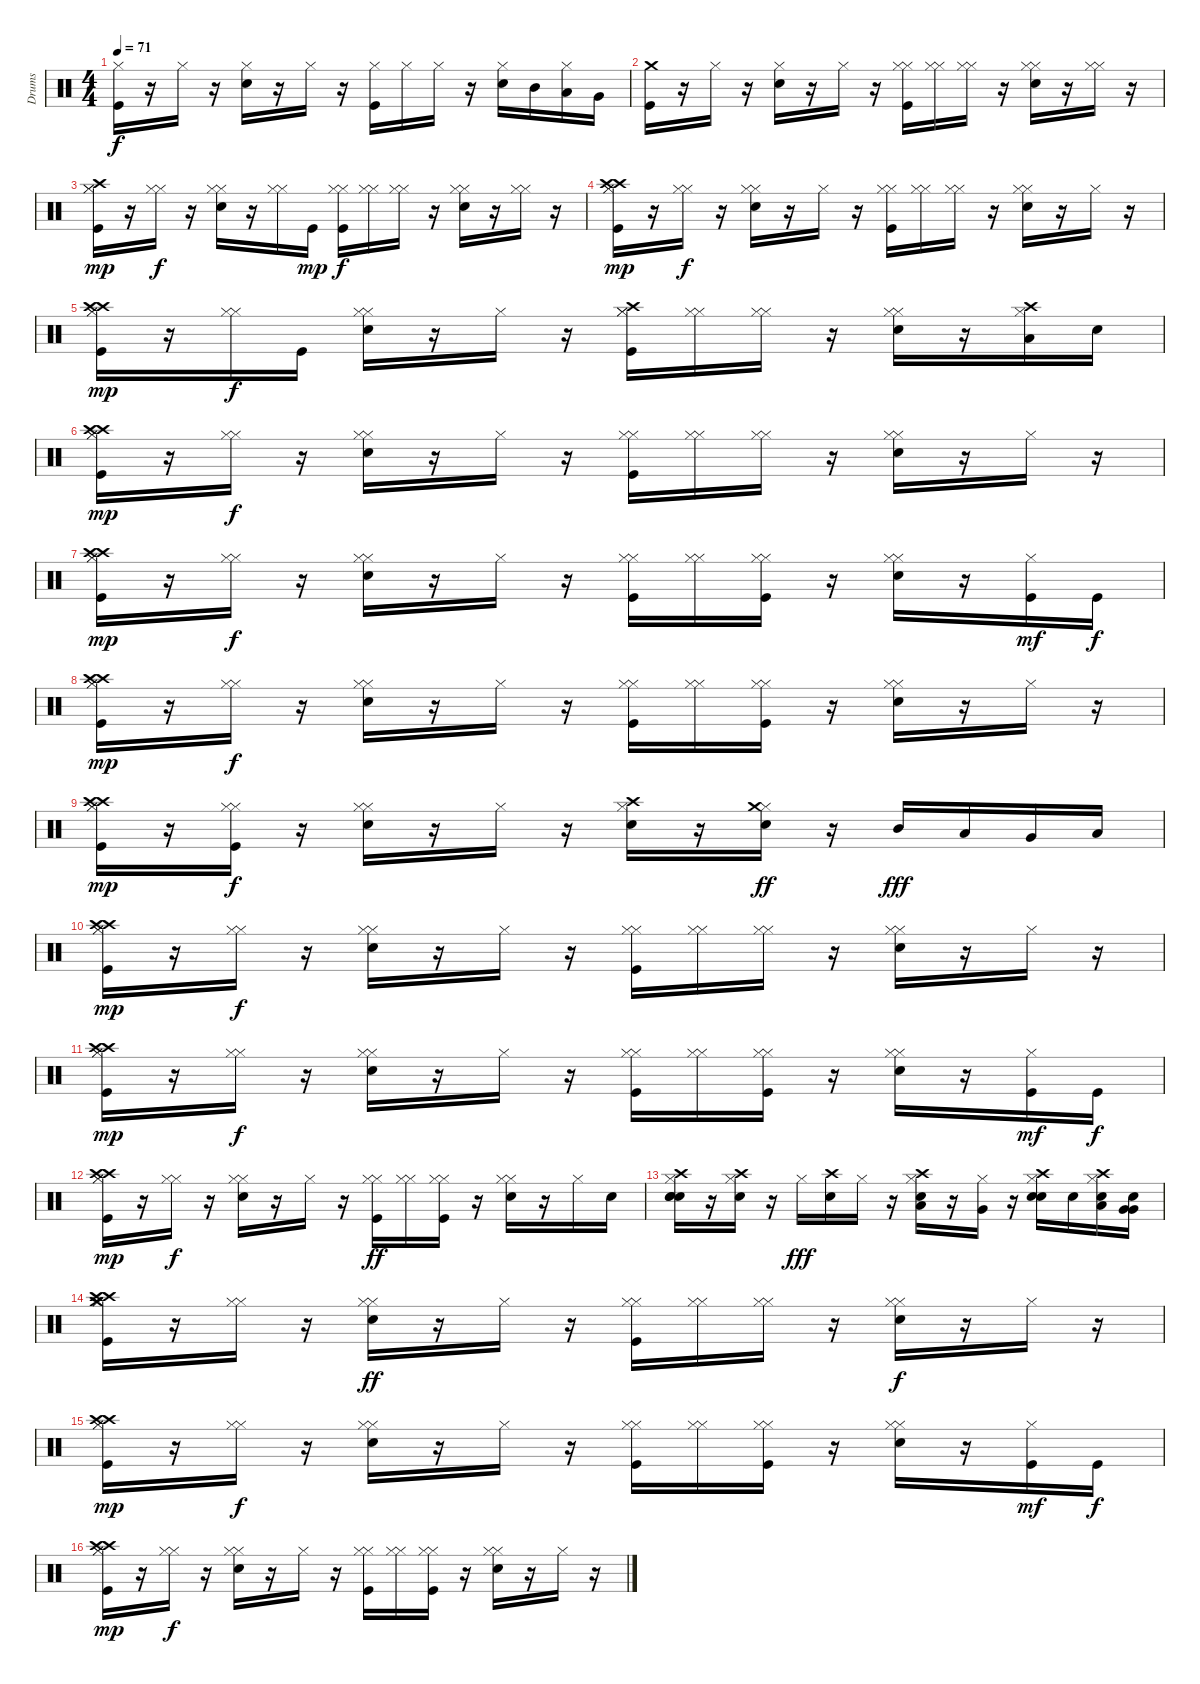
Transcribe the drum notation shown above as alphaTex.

\track ("Drums" "Drums") {instrument percussion}
\staff {score}
\articulation defaults
\ts (4 4)
\tempo 71
\clef neutral
\ks c
("Kick (hit)" "Hi-Hat (closed)").16{dy f} r.16 "Hi-Hat (closed)".16 r.16 ("Snare (hit) 2" "Hi-Hat (closed)").16 r.16 "Hi-Hat (closed)".16 r.16 ("Kick (hit)" "Hi-Hat (closed)").16 "Hi-Hat (closed)".16 "Hi-Hat (closed)".16 r.16 ("Hi-Hat (closed)" "Snare (hit) 2").16 "Mid Tom (hit)".16 ("Hi-Hat (closed)" "Low Tom (hit)").16 "Very Low Tom (hit)".16 |
("Kick (hit)" "Crash medium (hit)").16 r.16 "Hi-Hat (closed)".16 r.16 ("Hi-Hat (closed)" "Snare (hit) 2").16 r.16 "Hi-Hat (closed)".16 r.16 ("Hi-Hat (closed)" "Hi-Hat (closed)" "Kick (hit)").16 ("Hi-Hat (closed)" "Hi-Hat (closed)").16 ("Hi-Hat (closed)" "Hi-Hat (closed)").16 r.16 ("Hi-Hat (closed)" "Hi-Hat (closed)" "Snare (hit) 2").16 r.16 ("Hi-Hat (closed)" "Hi-Hat (closed)").16 r.16 |
("Hi-Hat (closed)" "Kick (hit)" "Crash high (hit)" "Hi-Hat (closed)").16{dy mp} r.16 ("Hi-Hat (closed)" "Hi-Hat (closed)").16{dy f} r.16 ("Hi-Hat (closed)" "Snare (hit) 2" "Hi-Hat (closed)").16 r.16 ("Hi-Hat (closed)" "Hi-Hat (closed)").16 "Kick (hit)".16{dy mp} ("Hi-Hat (closed)" "Kick (hit)" "Hi-Hat (closed)").16{dy f} ("Hi-Hat (closed)" "Hi-Hat (closed)").16 ("Hi-Hat (closed)" "Hi-Hat (closed)").16 r.16 ("Hi-Hat (closed)" "Snare (hit) 2" "Hi-Hat (closed)").16 r.16 ("Hi-Hat (closed)" "Hi-Hat (closed)").16 r.16 |
("Hi-Hat (closed)" "Crash high (hit)" "Hi-Hat (closed)" "Kick (hit)" "Crash high (hit)").16{dy mp} r.16 ("Hi-Hat (closed)" "Hi-Hat (closed)").16{dy f} r.16 ("Hi-Hat (closed)" "Hi-Hat (closed)" "Snare (hit) 2").16 r.16 "Hi-Hat (closed)".16 r.16 ("Hi-Hat (closed)" "Hi-Hat (closed)" "Kick (hit)").16 ("Hi-Hat (closed)" "Hi-Hat (closed)").16 ("Hi-Hat (closed)" "Hi-Hat (closed)").16 r.16 ("Hi-Hat (closed)" "Hi-Hat (closed)" "Snare (hit) 2").16 r.16 "Hi-Hat (closed)".16 r.16 |
("Hi-Hat (closed)" "Crash high (hit)" "Hi-Hat (closed)" "Kick (hit)" "Crash high (hit)").16{dy mp} r.16 ("Hi-Hat (closed)" "Hi-Hat (closed)").16{dy f} "Kick (hit)".16 ("Hi-Hat (closed)" "Hi-Hat (closed)" "Snare (hit) 2").16 r.16 "Hi-Hat (closed)".16 r.16 ("Crash high (hit)" "Hi-Hat (closed)" "Hi-Hat (closed)" "Kick (hit)").16 ("Hi-Hat (closed)" "Hi-Hat (closed)").16 ("Hi-Hat (closed)" "Hi-Hat (closed)").16 r.16 ("Hi-Hat (closed)" "Hi-Hat (closed)" "Snare (hit) 2").16 r.16 ("Crash high (hit)" "Low Tom (hit)" "Hi-Hat (closed)").16 "Snare (hit) 2".16 |
("Hi-Hat (closed)" "Crash high (hit)" "Hi-Hat (closed)" "Kick (hit)" "Crash high (hit)").16{dy mp} r.16 ("Hi-Hat (closed)" "Hi-Hat (closed)").16{dy f} r.16 ("Hi-Hat (closed)" "Hi-Hat (closed)" "Snare (hit) 2").16 r.16 "Hi-Hat (closed)".16 r.16 ("Hi-Hat (closed)" "Hi-Hat (closed)" "Kick (hit)").16 ("Hi-Hat (closed)" "Hi-Hat (closed)").16 ("Hi-Hat (closed)" "Hi-Hat (closed)").16 r.16 ("Hi-Hat (closed)" "Hi-Hat (closed)" "Snare (hit) 2").16 r.16 "Hi-Hat (closed)".16 r.16 |
("Hi-Hat (closed)" "Crash high (hit)" "Hi-Hat (closed)" "Kick (hit)" "Crash high (hit)").16{dy mp} r.16 ("Hi-Hat (closed)" "Hi-Hat (closed)").16{dy f} r.16 ("Hi-Hat (closed)" "Hi-Hat (closed)" "Snare (hit) 2").16 r.16 "Hi-Hat (closed)".16 r.16 ("Hi-Hat (closed)" "Hi-Hat (closed)" "Kick (hit)").16 ("Hi-Hat (closed)" "Hi-Hat (closed)").16 ("Kick (hit)" "Hi-Hat (closed)" "Hi-Hat (closed)").16 r.16 ("Hi-Hat (closed)" "Hi-Hat (closed)" "Snare (hit) 2").16 r.16 ("Kick (hit)" "Hi-Hat (closed)").16{dy mf} "Kick (hit)".16{dy f} |
("Hi-Hat (closed)" "Crash high (hit)" "Hi-Hat (closed)" "Kick (hit)" "Crash high (hit)").16{dy mp} r.16 ("Hi-Hat (closed)" "Hi-Hat (closed)").16{dy f} r.16 ("Hi-Hat (closed)" "Hi-Hat (closed)" "Snare (hit) 2").16 r.16 "Hi-Hat (closed)".16 r.16 ("Hi-Hat (closed)" "Hi-Hat (closed)" "Kick (hit)").16 ("Hi-Hat (closed)" "Hi-Hat (closed)").16 ("Kick (hit)" "Hi-Hat (closed)" "Hi-Hat (closed)").16 r.16 ("Hi-Hat (closed)" "Hi-Hat (closed)" "Snare (hit) 2").16 r.16 "Hi-Hat (closed)".16 r.16 |
("Hi-Hat (closed)" "Crash high (hit)" "Hi-Hat (closed)" "Kick (hit)" "Crash high (hit)").16{dy mp} r.16 ("Kick (hit)" "Hi-Hat (closed)" "Hi-Hat (closed)").16{dy f} r.16 ("Hi-Hat (closed)" "Hi-Hat (closed)" "Snare (hit) 2").16 r.16 "Hi-Hat (closed)".16 r.16 ("Snare (hit) 2" "Hi-Hat (closed)" "Crash high (hit)").16 r.16 ("Snare (hit) 2" "Hi-Hat (closed)" "Crash medium (hit)").16{dy ff} r.16 "Mid Tom (hit)".16{dy fff} "Low Tom (hit)".16 "Very Low Tom (hit)".16 "Low Floor Tom (hit)".16 |
("Hi-Hat (closed)" "Crash high (hit)" "Hi-Hat (closed)" "Kick (hit)" "Crash high (hit)").16{dy mp} r.16 ("Hi-Hat (closed)" "Hi-Hat (closed)").16{dy f} r.16 ("Hi-Hat (closed)" "Hi-Hat (closed)" "Snare (hit) 2").16 r.16 "Hi-Hat (closed)".16 r.16 ("Hi-Hat (closed)" "Hi-Hat (closed)" "Kick (hit)").16 ("Hi-Hat (closed)" "Hi-Hat (closed)").16 ("Hi-Hat (closed)" "Hi-Hat (closed)").16 r.16 ("Hi-Hat (closed)" "Hi-Hat (closed)" "Snare (hit) 2").16 r.16 "Hi-Hat (closed)".16 r.16 |
("Hi-Hat (closed)" "Crash high (hit)" "Hi-Hat (closed)" "Kick (hit)" "Crash high (hit)").16{dy mp} r.16 ("Hi-Hat (closed)" "Hi-Hat (closed)").16{dy f} r.16 ("Hi-Hat (closed)" "Hi-Hat (closed)" "Snare (hit) 2").16 r.16 "Hi-Hat (closed)".16 r.16 ("Hi-Hat (closed)" "Hi-Hat (closed)" "Kick (hit)").16 ("Hi-Hat (closed)" "Hi-Hat (closed)").16 ("Kick (hit)" "Hi-Hat (closed)" "Hi-Hat (closed)").16 r.16 ("Hi-Hat (closed)" "Hi-Hat (closed)" "Snare (hit) 2").16 r.16 ("Kick (hit)" "Hi-Hat (closed)").16{dy mf} "Kick (hit)".16{dy f} |
("Hi-Hat (closed)" "Crash high (hit)" "Hi-Hat (closed)" "Kick (hit)" "Crash high (hit)").16{dy mp} r.16 ("Hi-Hat (closed)" "Hi-Hat (closed)").16{dy f} r.16 ("Hi-Hat (closed)" "Hi-Hat (closed)" "Snare (hit) 2").16 r.16 "Hi-Hat (closed)".16 r.16 ("Hi-Hat (closed)" "Hi-Hat (closed)" "Kick (hit)").16{dy ff} ("Hi-Hat (closed)" "Hi-Hat (closed)").16 ("Kick (hit)" "Hi-Hat (closed)" "Hi-Hat (closed)").16 r.16 ("Hi-Hat (closed)" "Hi-Hat (closed)" "Snare (hit) 2").16 r.16 "Hi-Hat (closed)".16 "Snare (hit) 2".16 |
("Snare (hit) 2" "Snare (hit) 2" "Crash high (hit)" "Hi-Hat (closed)" "Snare (hit) 2").16 r.16 ("Hi-Hat (closed)" "Crash high (hit)" "Snare (hit) 2").16 r.16 "Hi-Hat (closed)".16{dy fff} ("Crash high (hit)" "Snare (hit) 2").16 "Hi-Hat (closed)".16 r.16 ("Crash high (hit)" "Hi-Hat (closed)" "Low Tom (hit)" "Snare (hit) 2").16 r.16 ("Hi-Hat (closed)" "Very Low Tom (hit)").16 r.16 ("Crash high (hit)" "Hi-Hat (closed)" "Snare (hit) 2" "Snare (hit) 2").16 "Snare (hit) 2".16 ("Crash high (hit)" "Hi-Hat (closed)" "Snare (hit) 2" "Low Tom (hit)").16 ("Very Low Tom (hit)" "Very Low Tom (hit)" "Snare (hit) 2").16 |
("Crash medium (hit)" "Hi-Hat (closed)" "Crash high (hit)" "Hi-Hat (closed)" "Kick (hit)" "Crash high (hit)").16 r.16 ("Hi-Hat (closed)" "Hi-Hat (closed)").16 r.16 ("Hi-Hat (closed)" "Hi-Hat (closed)" "Snare (hit) 2").16{dy ff} r.16 "Hi-Hat (closed)".16 r.16 ("Hi-Hat (closed)" "Hi-Hat (closed)" "Kick (hit)").16 ("Hi-Hat (closed)" "Hi-Hat (closed)").16 ("Hi-Hat (closed)" "Hi-Hat (closed)").16 r.16 ("Hi-Hat (closed)" "Hi-Hat (closed)" "Snare (hit) 2").16{dy f} r.16 "Hi-Hat (closed)".16 r.16 |
("Hi-Hat (closed)" "Crash high (hit)" "Hi-Hat (closed)" "Kick (hit)" "Crash high (hit)").16{dy mp} r.16 ("Hi-Hat (closed)" "Hi-Hat (closed)").16{dy f} r.16 ("Hi-Hat (closed)" "Hi-Hat (closed)" "Snare (hit) 2").16 r.16 "Hi-Hat (closed)".16 r.16 ("Hi-Hat (closed)" "Hi-Hat (closed)" "Kick (hit)").16 ("Hi-Hat (closed)" "Hi-Hat (closed)").16 ("Kick (hit)" "Hi-Hat (closed)" "Hi-Hat (closed)").16 r.16 ("Hi-Hat (closed)" "Hi-Hat (closed)" "Snare (hit) 2").16 r.16 ("Kick (hit)" "Hi-Hat (closed)").16{dy mf} "Kick (hit)".16{dy f} |
("Hi-Hat (closed)" "Crash high (hit)" "Hi-Hat (closed)" "Kick (hit)" "Crash high (hit)").16{dy mp} r.16 ("Hi-Hat (closed)" "Hi-Hat (closed)").16{dy f} r.16 ("Hi-Hat (closed)" "Hi-Hat (closed)" "Snare (hit) 2").16 r.16 "Hi-Hat (closed)".16 r.16 ("Hi-Hat (closed)" "Hi-Hat (closed)" "Kick (hit)").16 ("Hi-Hat (closed)" "Hi-Hat (closed)").16 ("Kick (hit)" "Hi-Hat (closed)" "Hi-Hat (closed)").16 r.16 ("Hi-Hat (closed)" "Hi-Hat (closed)" "Snare (hit) 2").16 r.16 "Hi-Hat (closed)".16 r.16
